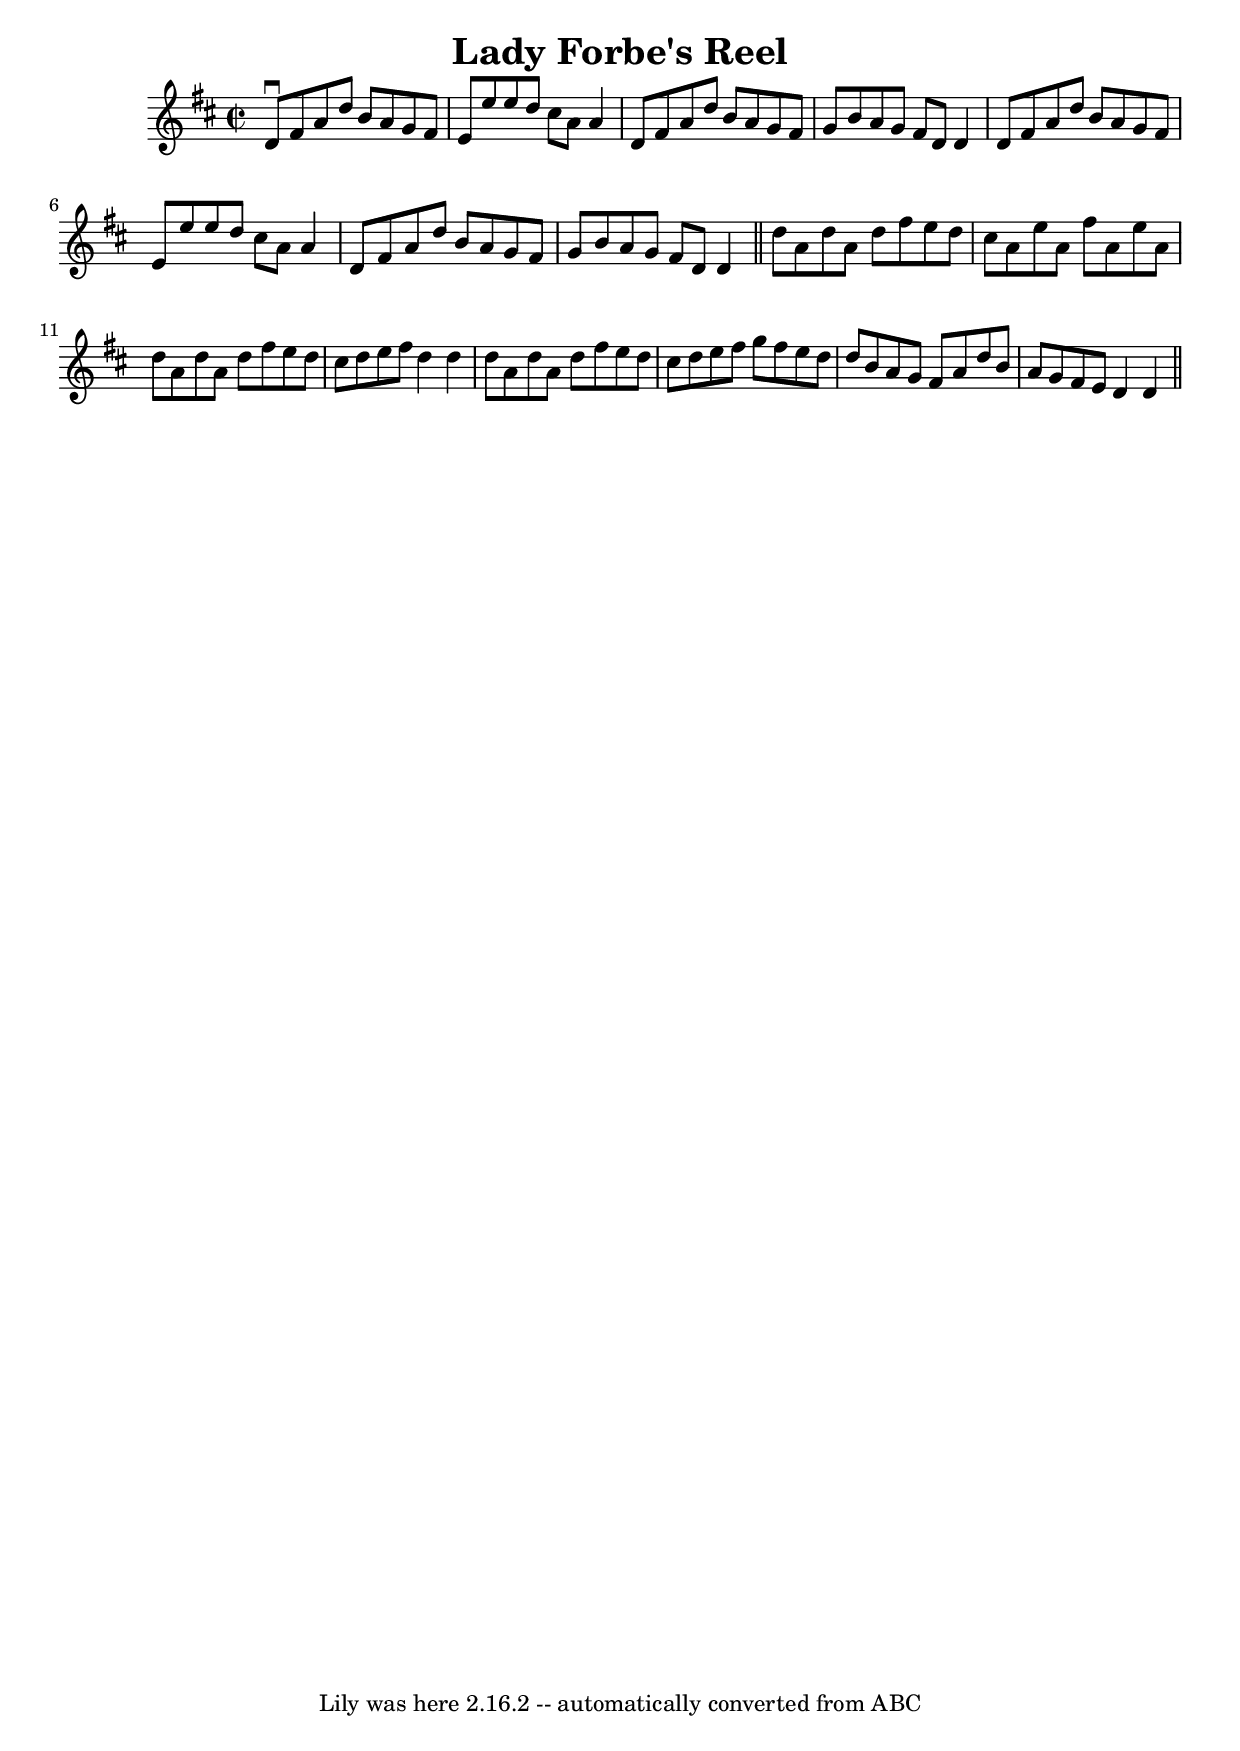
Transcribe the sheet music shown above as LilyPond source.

\version "2.7.40"
\include "Mammoth.ily"
\header {
	%% book = "Ryan's Mammoth Collection"
	crossRefNumber = "1"
	footnotes = ""
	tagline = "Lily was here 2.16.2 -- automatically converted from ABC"
	title = "Lady Forbe's Reel"
}
voicedefault =  {
\set Score.defaultBarType = "empty"

\override Staff.TimeSignature #'style = #'C
 \time 2/2 \key d \major d'8^\downbow fis'8 a'8 d''8 b'8 a'8   
 g'8 fis'8  |
 e'8 e''8 e''8 d''8 cis''8 a'8 a'4  
|
 d'8 fis'8 a'8 d''8 b'8 a'8 g'8 fis'8  |
  
 g'8 b'8 a'8 g'8 fis'8 d'8 d'4  |
 d'8 fis'8    
a'8 d''8 b'8 a'8 g'8 fis'8  |
 e'8 e''8 e''8    
d''8 cis''8 a'8 a'4  |
 d'8 fis'8 a'8 d''8 b'8    
a'8 g'8 fis'8  |
 g'8 b'8 a'8 g'8 fis'8 d'8 d'4 
 \bar "||" d''8 a'8 d''8 a'8 d''8 fis''8 e''8 d''8  
|
 cis''8 a'8 e''8 a'8 fis''8 a'8 e''8 a'8  
|
 d''8 a'8 d''8 a'8 d''8 fis''8 e''8 d''8  
|
 cis''8 d''8 e''8 fis''8 d''4 d''4  |
 d''8  
 a'8 d''8 a'8 d''8 fis''8 e''8 d''8  |
 cis''8    
d''8 e''8 fis''8 g''8 fis''8 e''8 d''8  |
 d''8    
b'8 a'8 g'8 fis'8 a'8 d''8 b'8  |
 a'8 g'8    
fis'8 e'8 d'4 d'4  \bar "||"   
}

\score{
    <<

	\context Staff="default"
	{
	    \voicedefault 
	}

    >>
	\layout {
	}
	\midi {}
}
